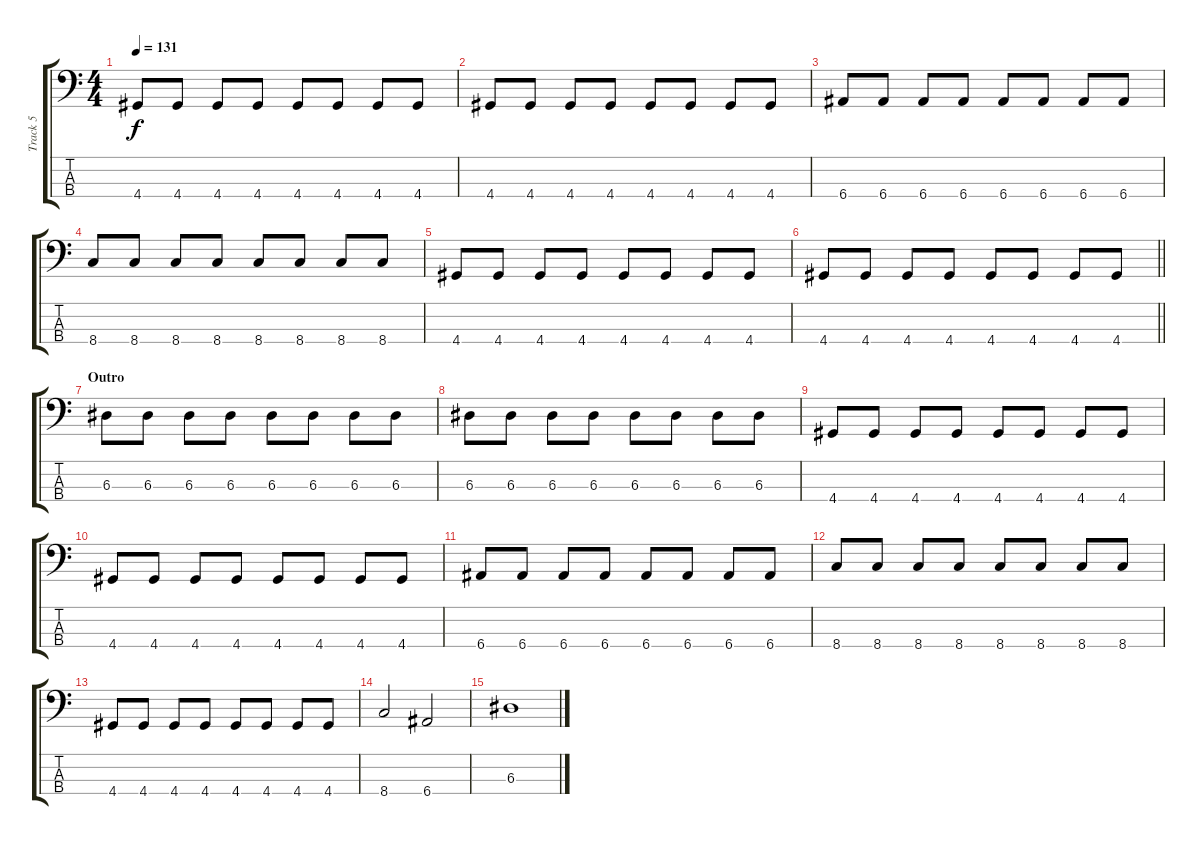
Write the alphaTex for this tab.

\track ("Track 5" "Track 5") {instrument electricbassfinger}
\staff {score tabs}
\tuning (G2 D2 A1 E1) {hide}
\ts (4 4)
\tempo 131
\clef f4
\ks c
4.4.8{dy f} 4.4.8 4.4.8 4.4.8 4.4.8 4.4.8 4.4.8 4.4.8 |
4.4.8 4.4.8 4.4.8 4.4.8 4.4.8 4.4.8 4.4.8 4.4.8 |
6.4.8 6.4.8 6.4.8 6.4.8 6.4.8 6.4.8 6.4.8 6.4.8 |
8.4.8 8.4.8 8.4.8 8.4.8 8.4.8 8.4.8 8.4.8 8.4.8 |
4.4.8 4.4.8 4.4.8 4.4.8 4.4.8 4.4.8 4.4.8 4.4.8 |
\barLineRight lightlight
4.4.8 4.4.8 4.4.8 4.4.8 4.4.8 4.4.8 4.4.8 4.4.8 |
\section ("" "Outro")
6.3.8 6.3.8 6.3.8 6.3.8 6.3.8 6.3.8 6.3.8 6.3.8 |
6.3.8 6.3.8 6.3.8 6.3.8 6.3.8 6.3.8 6.3.8 6.3.8 |
4.4.8 4.4.8 4.4.8 4.4.8 4.4.8 4.4.8 4.4.8 4.4.8 |
4.4.8 4.4.8 4.4.8 4.4.8 4.4.8 4.4.8 4.4.8 4.4.8 |
6.4.8 6.4.8 6.4.8 6.4.8 6.4.8 6.4.8 6.4.8 6.4.8 |
8.4.8 8.4.8 8.4.8 8.4.8 8.4.8 8.4.8 8.4.8 8.4.8 |
4.4.8 4.4.8 4.4.8 4.4.8 4.4.8 4.4.8 4.4.8 4.4.8 |
8.4.2 6.4.2 |
6.3.1
